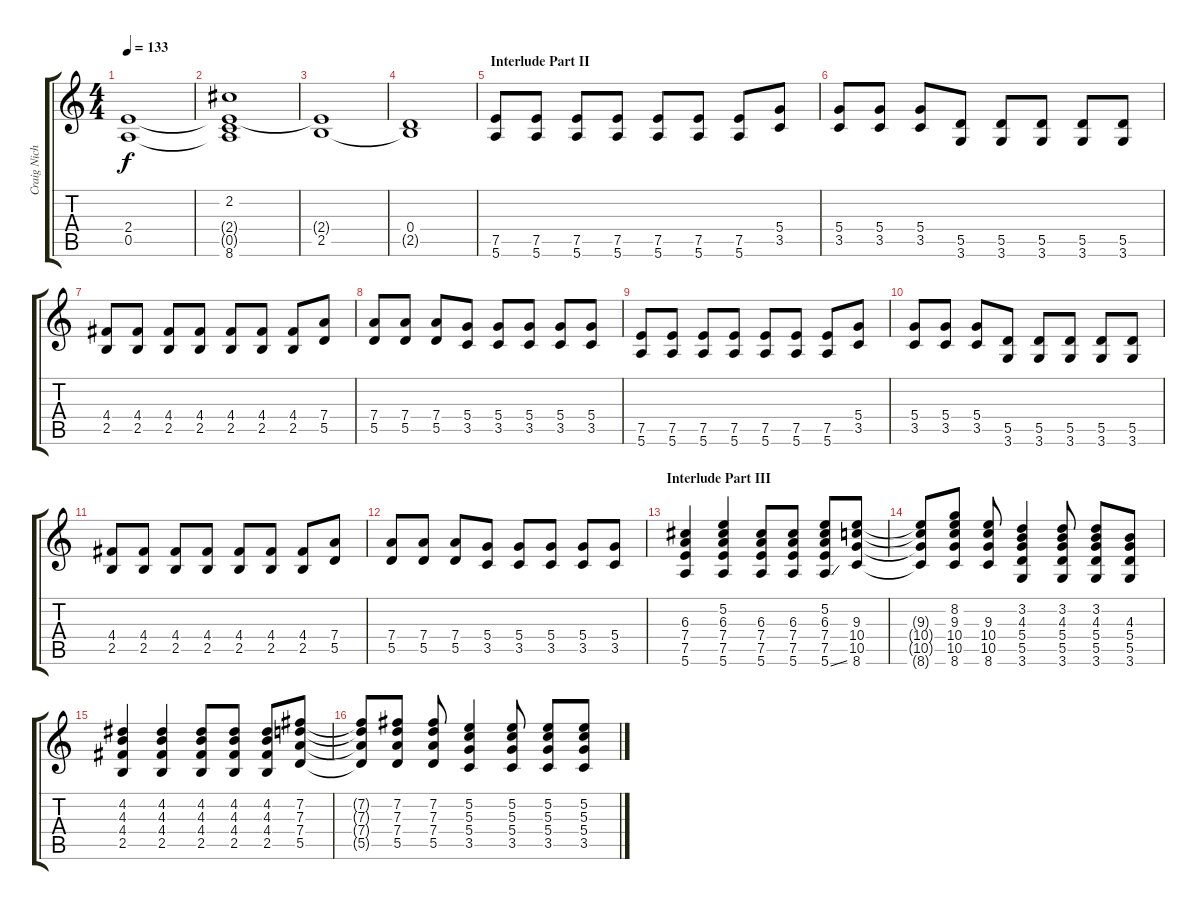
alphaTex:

\track ("Craig Nicholls - Guitar" "Craig Nich") {instrument distortionguitar}
\staff {score tabs}
\tuning (E4 B3 G3 D3 A2 E2) {hide}
\ts (4 4)
\tempo 133
\clef g2
\ks c
(2.4 0.5).1{dy f} |
(2.2 2.4{t} 0.5{t} 8.6).1 |
(2.4{t} 2.5).1 |
(0.4 2.5{t}).1 |
\section ("" "Interlude Part II")
(7.5 5.6).8 (7.5 5.6).8 (7.5 5.6).8 (7.5 5.6).8 (7.5 5.6).8 (7.5 5.6).8 (7.5 5.6).8 (5.4 3.5).8 |
(5.4 3.5).8 (5.4 3.5).8 (5.4 3.5).8 (5.5 3.6).8 (5.5 3.6).8 (5.5 3.6).8 (5.5 3.6).8 (5.5 3.6).8 |
(4.4 2.5).8 (4.4 2.5).8 (4.4 2.5).8 (4.4 2.5).8 (4.4 2.5).8 (4.4 2.5).8 (4.4 2.5).8 (7.4 5.5).8 |
(7.4 5.5).8 (7.4 5.5).8 (7.4 5.5).8 (5.4 3.5).8 (5.4 3.5).8 (5.4 3.5).8 (5.4 3.5).8 (5.4 3.5).8 |
(7.5 5.6).8 (7.5 5.6).8 (7.5 5.6).8 (7.5 5.6).8 (7.5 5.6).8 (7.5 5.6).8 (7.5 5.6).8 (5.4 3.5).8 |
(5.4 3.5).8 (5.4 3.5).8 (5.4 3.5).8 (5.5 3.6).8 (5.5 3.6).8 (5.5 3.6).8 (5.5 3.6).8 (5.5 3.6).8 |
(4.4 2.5).8 (4.4 2.5).8 (4.4 2.5).8 (4.4 2.5).8 (4.4 2.5).8 (4.4 2.5).8 (4.4 2.5).8 (7.4 5.5).8 |
(7.4 5.5).8 (7.4 5.5).8 (7.4 5.5).8 (5.4 3.5).8 (5.4 3.5).8 (5.4 3.5).8 (5.4 3.5).8 (5.4 3.5).8 |
\section ("" "Interlude Part III")
(6.3 7.4 7.5 5.6).4 (5.2 6.3 7.4 7.5 5.6).4 (6.3 7.4 7.5 5.6).8 (6.3 7.4 7.5 5.6).8 (5.2 6.3 7.4 7.5 5.6{ss}).8 (9.3 10.4 10.5 8.6).8 |
(9.3{t} 10.4{t} 10.5{t} 8.6{t}).8 (8.2 9.3 10.4 10.5 8.6).8 (9.3 10.4 10.5 8.6).8 (3.2 4.3 5.4 5.5 3.6).4 (3.2 4.3 5.4 5.5 3.6).8 (3.2 4.3 5.4 5.5 3.6).8 (4.3 5.4 5.5 3.6).8 |
(4.2 4.3 4.4 2.5).4 (4.2 4.3 4.4 2.5).4 (4.2 4.3 4.4 2.5).8 (4.2 4.3 4.4 2.5).8 (4.2 4.3 4.4 2.5).8 (7.2 7.3 7.4 5.5).8 |
(7.2{t} 7.3{t} 7.4{t} 5.5{t}).8 (7.2 7.3 7.4 5.5).8 (7.2 7.3 7.4 5.5).8 (5.2 5.3 5.4 3.5).4 (5.2 5.3 5.4 3.5).8 (5.2 5.3 5.4 3.5).8 (5.2 5.3 5.4 3.5).8
